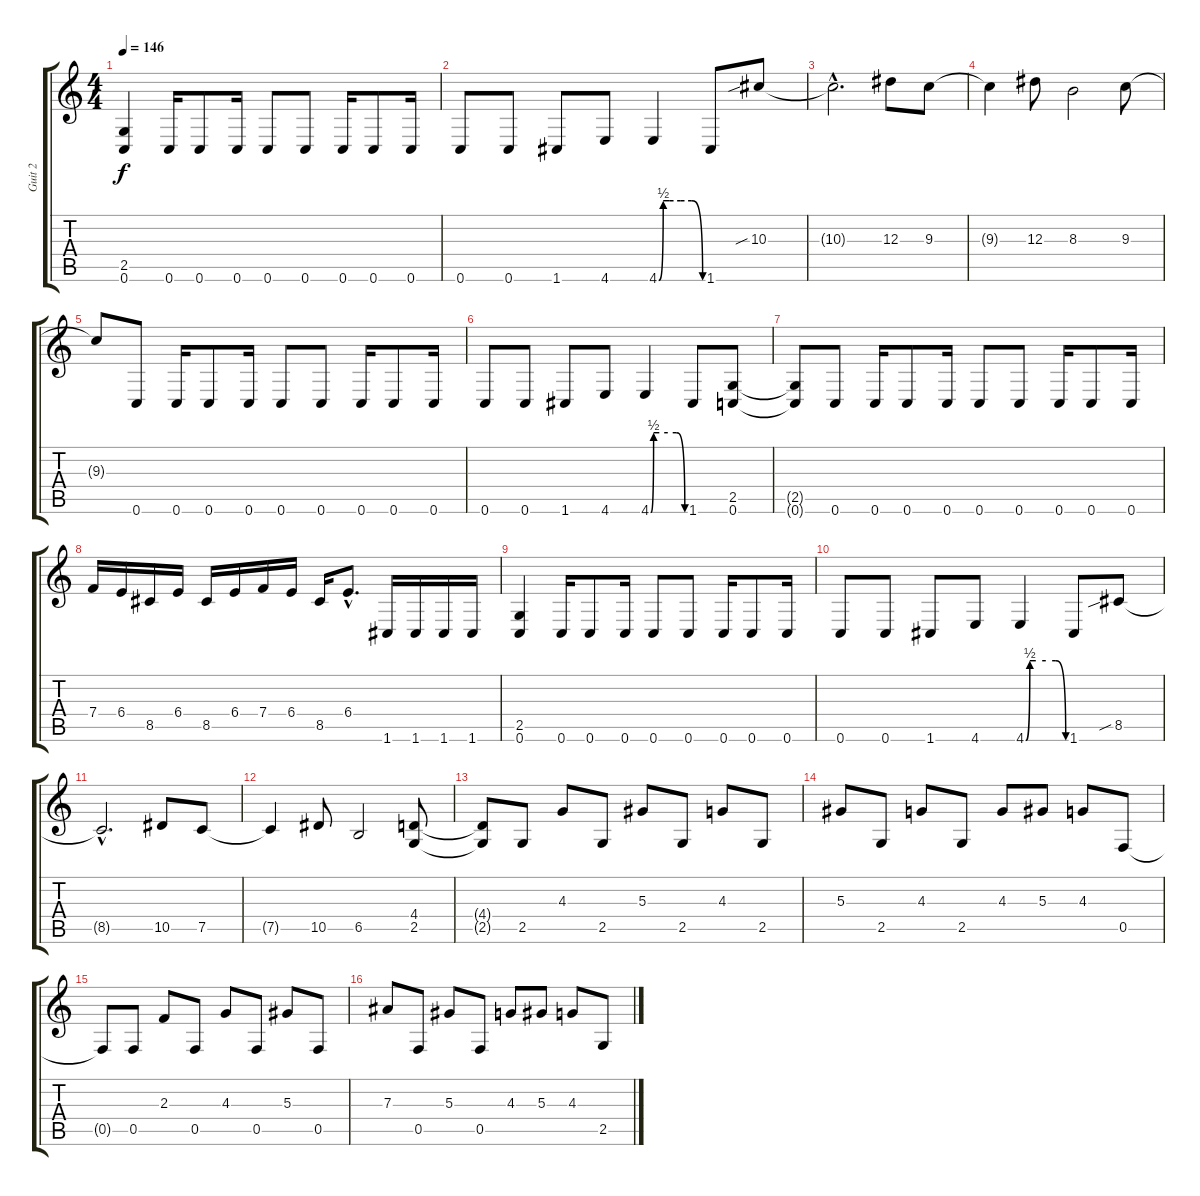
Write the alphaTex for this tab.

\track ("Guit 2" "Guit 2") {instrument distortionguitar}
\staff {score tabs}
\tuning (C4 G3 Eb3 Bb2 F2 C2) {hide}
\ts (4 4)
\tempo 146
\clef g2
\ks c
(2.5 0.6).4{dy f} 0.6.16 0.6.8 0.6.16 0.6.8 0.6.8 0.6.16 0.6.8 0.6.16 |
0.6.8 0.6.8 1.6.8 4.6.8 4.6{be (custom 0 0 6 2 15 2 30 2 45 2 60 0)}.4 1.6.8 10.3{sib}.8 |
10.3{hac t}.2{d} 12.3.8 9.3.8 |
9.3{t}.4 12.3.8 8.3.2 9.3.8 |
9.3{t}.8 0.6.8 0.6.16 0.6.8 0.6.16 0.6.8 0.6.8 0.6.16 0.6.8 0.6.16 |
0.6.8 0.6.8 1.6.8 4.6.8 4.6{be (custom 0 0 5 2 15 2 30 2 45 2 60 0)}.4 1.6.8 (2.5 0.6).8 |
(2.5{t} 0.6{t}).8 0.6.8 0.6.16 0.6.8 0.6.16 0.6.8 0.6.8 0.6.16 0.6.8 0.6.16 |
7.4.16 6.4.16 8.5.16 6.4.16 8.5.16 6.4.16 7.4.16 6.4.16 8.5.16 6.4{hac}.8{d} 1.6.16 1.6.16 1.6.16 1.6.16 |
(2.5 0.6).4 0.6.16 0.6.8 0.6.16 0.6.8 0.6.8 0.6.16 0.6.8 0.6.16 |
0.6.8 0.6.8 1.6.8 4.6.8 4.6{be (custom 0 0 6 2 15 2 30 2 45 2 60 0)}.4 1.6.8 8.5{sib}.8 |
8.5{hac t}.2{d} 10.5.8 7.5.8 |
7.5{t}.4 10.5.8 6.5.2 (4.4 2.5).8 |
(4.4{t} 2.5{t}).8 2.5.8 4.3.8 2.5.8 5.3.8 2.5.8 4.3.8 2.5.8 |
5.3.8 2.5.8 4.3.8 2.5.8 4.3.8 5.3.8 4.3.8 0.5.8 |
0.5{t}.8 0.5.8 2.3.8 0.5.8 4.3.8 0.5.8 5.3.8 0.5.8 |
7.3.8 0.5.8 5.3.8 0.5.8 4.3.8 5.3.8 4.3.8 2.5.8
